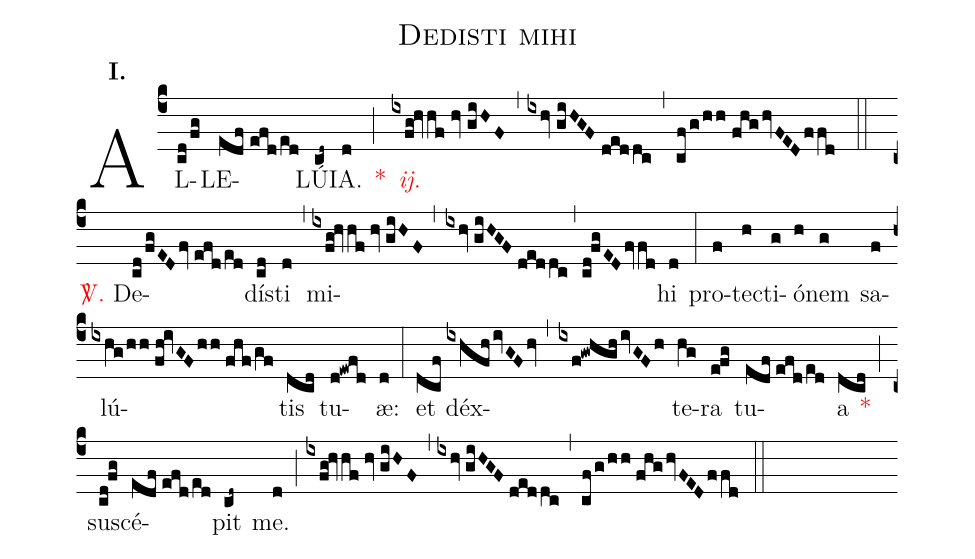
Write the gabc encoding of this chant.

name:Dedisti mihi;
mode:I.;
office-part:Alleluia;
%%
(c4) AL(cd/fg)LE(edf//efd/ed)LÚ(cd~)IA.(d) <v>\red{*}</v>(;) <v>\redit{ij.}</v>(ixfg!hvhf//hv//giHF) (,) (ixhv//giHGF//deddc) (,) (cf/g/hh//fhg/hvFED/ffd) (::) <v>\red{\Vbar.}</v> De(cd/fgED/fv//efd/ed)dí(cd)sti(d) (,) mi(ixfg!hvhf//hv//giHF,ixhv//giHGF//deddc,cd!fgED/fvfd)hi(d) (:) pro(f)tec(h)ti(g)ó(h)nem(g) sa(f)lú(ixhg/hh//fh!ivGF/hh//fhf/gf)tis(dcd) tu(d!ewfd)æ:(d) (:) et(dcf) déx(ixhfh/ivGFhv,ixf!gwhgh/ivGFh)te(hg)ra(e!fg) tu(edf//efd/ed)a(dcd) <v>\red{*}</v>(;) su(cd!fg)scé(edf//efd/ed)pit(cd~) me.(d) (;) (ixfg!hvhf//hv//giHF) (,) (ixhv//giHGF//deddc) (,) (cf/g/hh//fhg/hvFED/ffd) (::)
